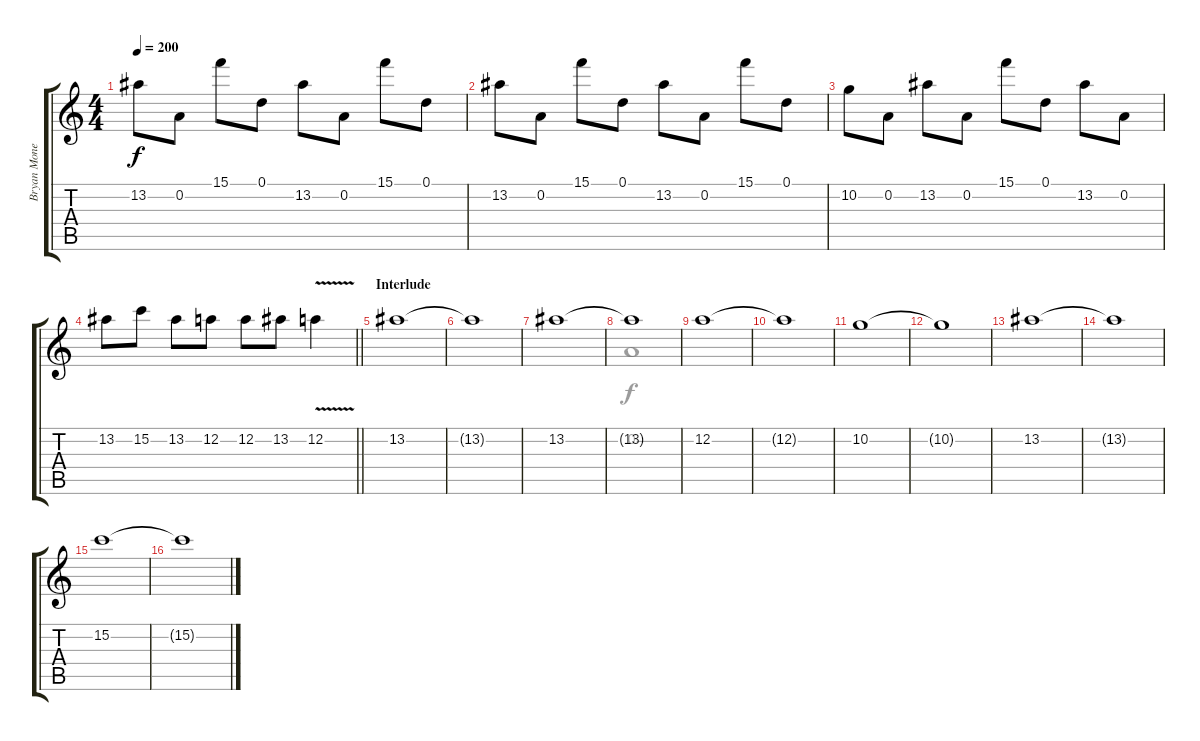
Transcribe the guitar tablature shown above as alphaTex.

\track ("Bryan Money" "Bryan Mone") {instrument distortionguitar}
\staff {score tabs}
\tuning (D4 A3 F3 C3 G2 C2) {hide}
\voice
\ts (4 4)
\tempo 200
\clef g2
\ks c
13.2.8{dy f} 0.2.8 15.1.8 0.1.8 13.2.8 0.2.8 15.1.8 0.1.8 |
13.2.8 0.2.8 15.1.8 0.1.8 13.2.8 0.2.8 15.1.8 0.1.8 |
10.2.8 0.2.8 13.2.8 0.2.8 15.1.8 0.1.8 13.2.8 0.2.8 |
\barLineRight lightlight
13.2.8 15.2.8 13.2.8 12.2.8 12.2.8 13.2.8 12.2{v}.4 |
\section ("" "Interlude")
13.2.1 |
13.2{t}.1 |
13.2.1 |
13.2{t}.1 |
12.2.1 |
12.2{t}.1 |
10.2.1 |
10.2{t}.1 |
13.2.1 |
13.2{t}.1 |
15.2.1 |
15.2{t}.1
\voice
\clef g2
\ottava regular
\simile none
\ks c
|
|
|
\barLineRight lightlight
|
|
|
|
0.2.1 |
|
|
|
|
|
|
|
